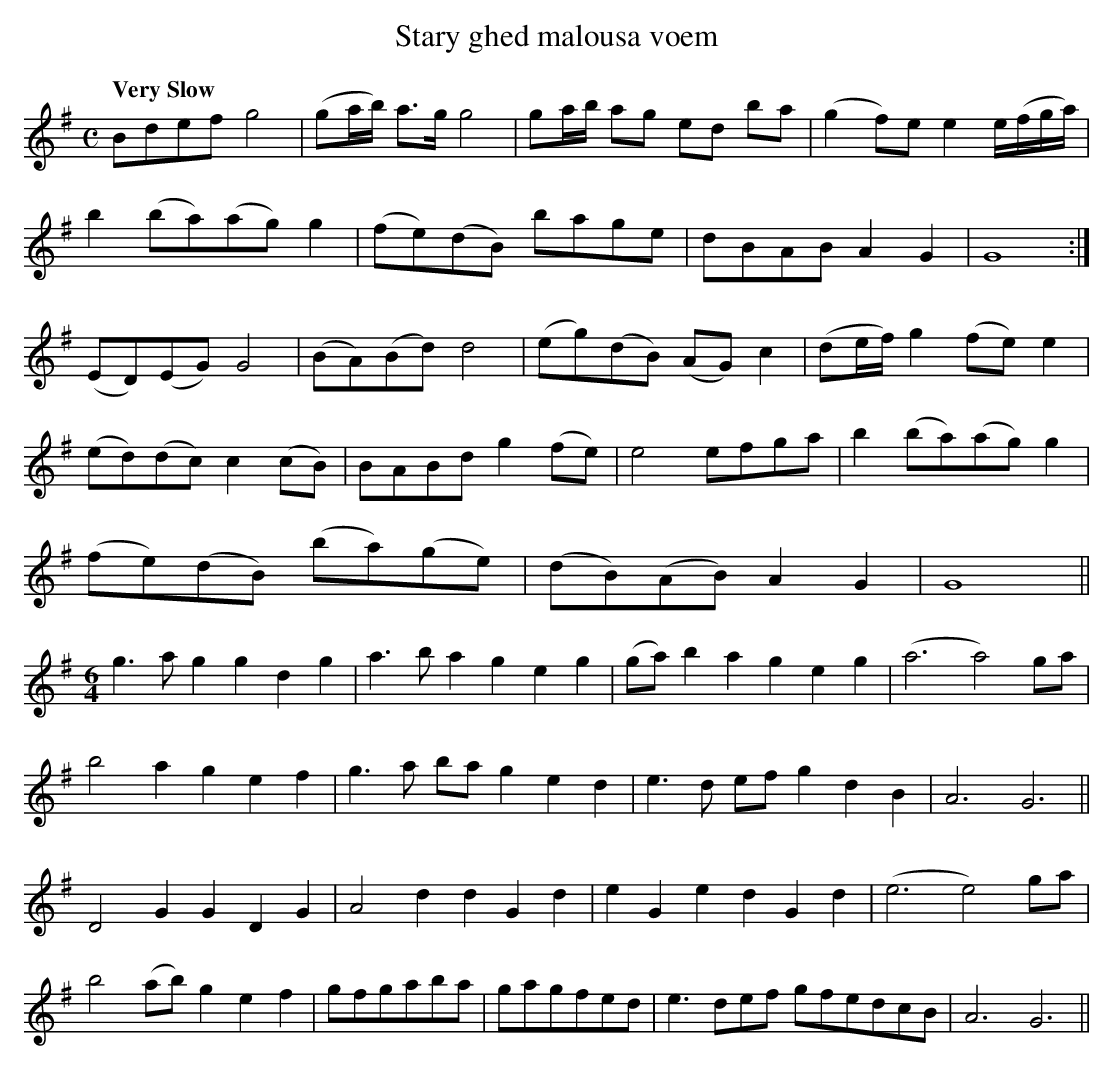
X:1
T:Stary ghed malousa voem
M:C
L:1/8
Q:"Very Slow"
K:G
Bdef g4|(ga/b/) a>g g4|ga/b/ ag ed ba|(g2 f)e e2 e/(f/g/a/)|
b2 (ba)(ag) g2|(fe)(dB) bage|dBAB A2G2|G8:|
(ED)(EG) G4|(BA)(Bd) d4|(eg)(dB) (AG) c2|(de/f/) g2 (fe) e2|
(ed)(dc) c2 (cB)|BABd g2 (fe) |e4 efga|b2 (ba)(ag) g2|
(fe)(dB) (ba)(ge)|(dB)(AB) A2G2|G8||
M:6/4
L:1/8
g3a g2 g2d2g2|a3b a2g2e2g2|(ga) b2a2g2e2g2|(a6 a4) ga|
b4 a2g2e2f2|g3a ba g2e2d2|e3d ef g2d2B2|A6 G6||
D4 G2G2D2G2|A4 d2d2G2d2|e2G2e2d2G2d2|(e6 e4) ga|
b4 (ab) g2e2f2|gfgaba|gagfed|e3 def gfedcB|A6 G6||
